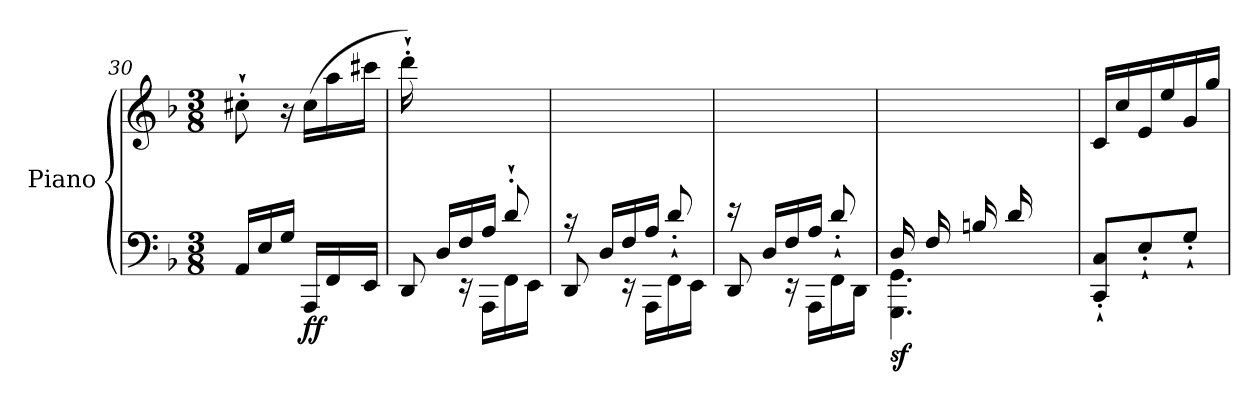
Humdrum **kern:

**kern	**kern	**dynam
*part1	*part1	*part1
*staff2	*staff1	*staff1/2
*I"Piano	*	*
*I'Pno	*	*
!!LO:LB:g=z
*clefF4	*clefG2	*
*k[b-]	*k[b-]	*
*F:	*F:	*
*M3/8	*M3/8	*
=30	=30	=30
16AA/LL	8cc#X`'\	.
16E/	.	.
16G/JJ	16r	.
!	!	!LO:DY:b=2
!	!	!LO:DY:n=1:b
16AAA/LL	(16cc#\LL	f f
16FF/	16aa\	.
16EE/JJ	16ccc#X\JJ	.
=31	=31	=31
*^	*	*
16ryy	8DD/	16ddd`'\)	.
16D/LL	.	4ryy	.
16F/	16rEE	.	.
16A/JJ	16AAA\LL	.	.
8d`'/	16FF\	.	.
.	16EE\JJ	16ryy	.
=32	=32	=32	=32
8DD/	16rc	4.ryy	.
.	16D/LL	.	.
16rEE	16F/	.	.
16AAA\LL	16A/JJ	.	.
16FF\	8d`'/	.	.
16EE\JJ	.	.	.
=33	=33	=33	=33
8DD/	16re	4.ryy	.
.	16D/LL	.	.
16rEE	16F/	.	.
16AAA\LL	16A/JJ	.	.
16FF\	8d`'/	.	.
16DD\JJ	.	.	.
=34	=34	=34	=34
!	!	!	!LO:DY:b=2
16D/LL	4.GGG\ 4.GG\	4ryy	sf
16F/	.	.	.
16Bn/	.	.	.
16d/	.	.	.
8ryy	.	16f\	.
.	.	16bn\JJ	.
*v	*v	*	*
!!LO:LB:g=z
=35	=35	=35
8CC/`' 8C/`'L	16c/LL	.
.	16cc/	.
8E`'/	16e/	.
.	16ee/	.
8G`'/J	16g/	.
.	16gg/JJ	.
=	=	=
*-	*-	*-
